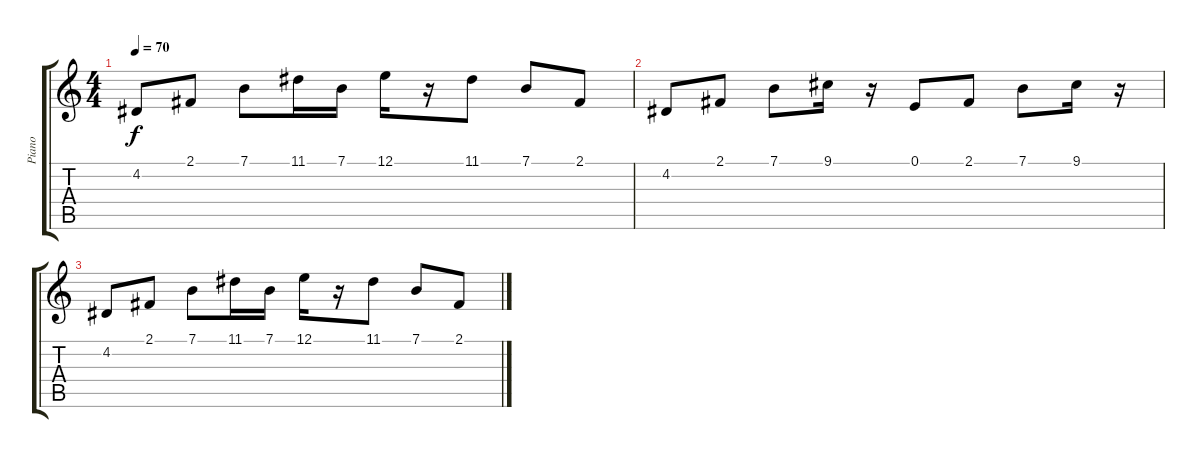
\track ("Piano" "Piano") {instrument acousticgrandpiano}
\staff {score tabs}
\tuning (E4 B3 G3 D3 A2 E2) {hide}
\ts (4 4)
\tempo 70
\clef g2
\ks c
4.2.8{dy f} 2.1.8 7.1.8 11.1.16 7.1.16 12.1.16 r.16 11.1.8 7.1.8 2.1.8 |
4.2.8 2.1.8 7.1.8 9.1.16 r.16 0.1.8 2.1.8 7.1.8 9.1.16 r.16 |
4.2.8 2.1.8 7.1.8 11.1.16 7.1.16 12.1.16 r.16 11.1.8 7.1.8 2.1.8
